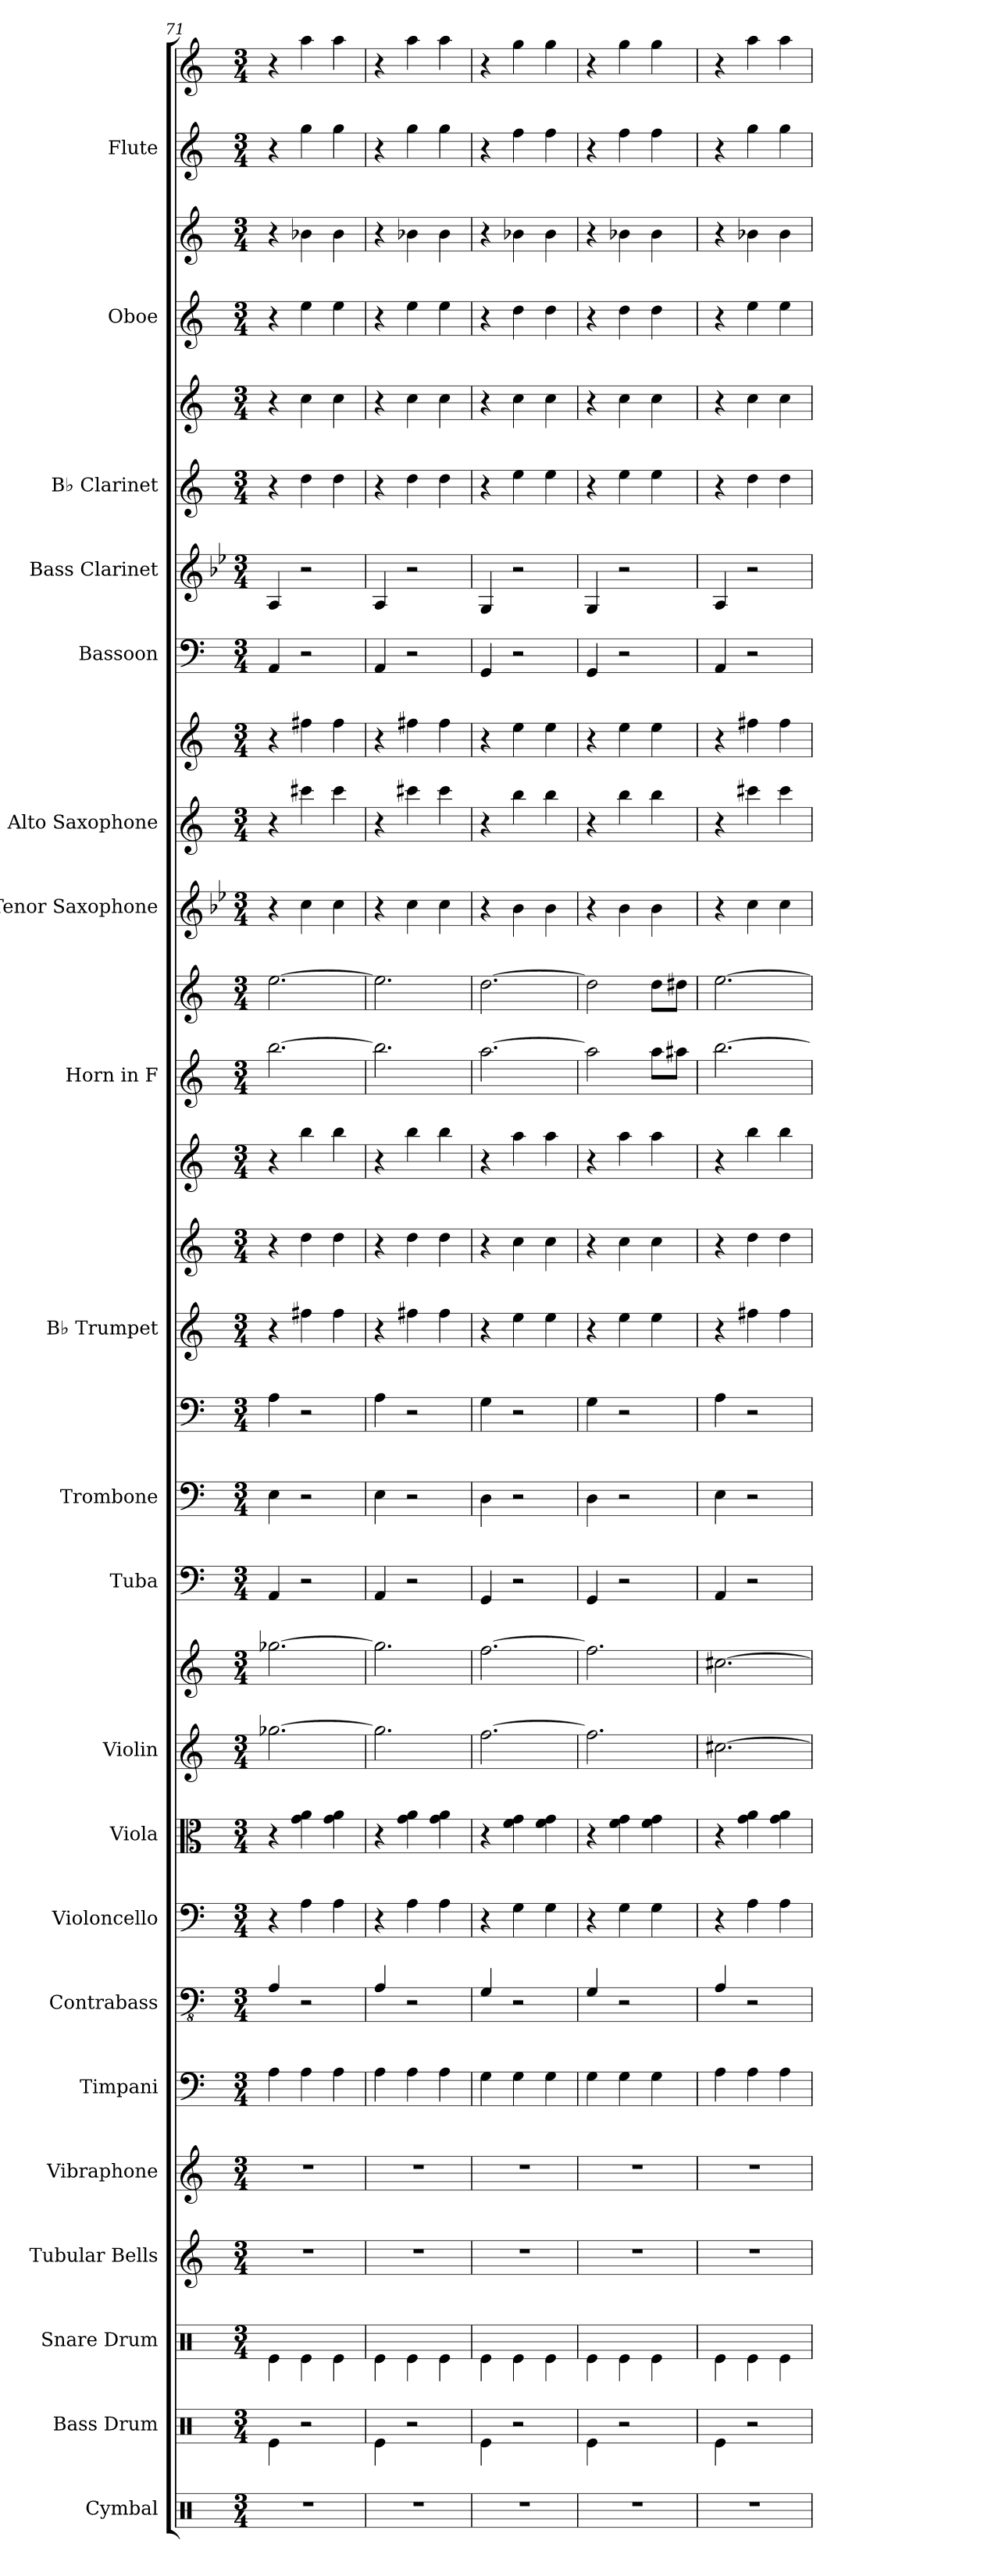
**kern	**kern	**kern	**kern	**kern	**kern	**kern	**kern	**kern	**kern	**kern	**kern	**kern	**kern	**kern	**kern	**kern	**kern	**kern	**kern	**kern	**kern	**kern	**kern	**kern	**kern	**kern	**kern	**kern	**kern
*part21	*part20	*part19	*part18	*part17	*part16	*part15	*part14	*part13	*part12	*part12	*part11	*part10	*part10	*part9	*part9	*part9	*part8	*part8	*part7	*part6	*part6	*part5	*part4	*part3	*part3	*part2	*part2	*part1	*part1
*staff30	*staff29	*staff28	*staff27	*staff26	*staff25	*staff24	*staff23	*staff22	*staff21	*staff20	*staff19	*staff18	*staff17	*staff16	*staff15	*staff14	*staff13	*staff12	*staff11	*staff10	*staff9	*staff8	*staff7	*staff6	*staff5	*staff4	*staff3	*staff2	*staff1
*I"Cymbal	*I"Bass Drum	*I"Snare Drum	*I"Tubular Bells	*I"Vibraphone	*I"Timpani	*I"Contrabass	*I"Violoncello	*I"Viola	*I"Violin	*	*I"Tuba	*I"Trombone	*	*I"B♭ Trumpet	*	*	*I"Horn in F	*	*I"Tenor Saxophone	*I"Alto Saxophone	*	*I"Bassoon	*I"Bass Clarinet	*I"B♭ Clarinet	*	*I"Oboe	*	*I"Flute	*
*I'Cym.	*I'B. Dr.	*I'Sn. Dr.	*I'Tu. Be.	*I'Vib.	*I'Timp.	*I'Cb.	*I'Vc.	*I'Vla.	*I'Vln.	*	*I'Tba.	*I'Tbn.	*	*I'B♭ Tpt.	*	*	*	*	*I'T. Sax.	*I'A. Sax.	*	*I'Bsn.	*I'B. Cl.	*I'B♭ Cl.	*	*I'Ob.	*	*I'Fl.	*
*clefX	*clefX	*clefX	*clefG2	*clefG2	*clefF4	*clefFv4	*clefF4	*clefC3	*clefG2	*clefG2	*clefF4	*clefF4	*clefF4	*clefG2	*clefG2	*clefG2	*clefG2	*clefG2	*clefG2	*clefG2	*clefG2	*clefF4	*clefG2	*clefG2	*clefG2	*clefG2	*clefG2	*clefG2	*clefG2
*	*	*	*	*	*	*ITrd7c12	*	*	*	*	*	*	*	*ITrd1c2	*ITrd1c2	*ITrd1c2	*ITrd4c7	*ITrd4c7	*ITrd8c14	*ITrd5c9	*ITrd5c9	*	*ITrd8c14	*ITrd1c2	*ITrd1c2	*	*	*	*
*k[]	*k[]	*k[]	*k[]	*k[]	*k[]	*k[]	*k[]	*k[]	*k[]	*k[]	*k[]	*k[]	*k[]	*k[b-e-]	*k[b-e-]	*k[b-e-]	*k[b-]	*k[b-]	*k[b-e-]	*k[b-e-a-]	*k[b-e-a-]	*k[]	*k[b-e-]	*k[b-e-]	*k[b-e-]	*k[]	*k[]	*k[]	*k[]
*M3/4	*M3/4	*M3/4	*M3/4	*M3/4	*M3/4	*M3/4	*M3/4	*M3/4	*M3/4	*M3/4	*M3/4	*M3/4	*M3/4	*M3/4	*M3/4	*M3/4	*M3/4	*M3/4	*M3/4	*M3/4	*M3/4	*M3/4	*M3/4	*M3/4	*M3/4	*M3/4	*M3/4	*M3/4	*M3/4
=71	=71	=71	=71	=71	=71	=71	=71	=71	=71	=71	=71	=71	=71	=71	=71	=71	=71	=71	=71	=71	=71	=71	=71	=71	=71	=71	=71	=71	=71
2.r	4Re\	4Re\	2.r	2.r	4A\	4AAA/	4r	4r	[2.gg-X\	[2.gg-X\	4AA/	4E\	4A\	4r	4r	4r	[2.ee\	[2.a\	4r	4r	4r	4AA/	4AA/	4r	4r	4r	4r	4r	4r
.	2r	4Re\	.	.	4A\	2r	4A\	4g\ 4a\	.	.	2r	2r	2r	4een\	4cc\	4aa\	.	.	4c\	4een\	4an\	2r	2r	4cc\	4b-\	4ee\	4b-X\	4gg\	4aa\
.	.	4Re\	.	.	4A\	.	4A\	4g\ 4a\	.	.	.	.	.	4ee\	4cc\	4aa\	.	.	4c\	4ee\	4a\	.	.	4cc\	4b-\	4ee\	4b-\	4gg\	4aa\
=72	=72	=72	=72	=72	=72	=72	=72	=72	=72	=72	=72	=72	=72	=72	=72	=72	=72	=72	=72	=72	=72	=72	=72	=72	=72	=72	=72	=72	=72
2.r	4Re\	4Re\	2.r	2.r	4A\	4AAA/	4r	4r	2.gg-\]	2.gg-\]	4AA/	4E\	4A\	4r	4r	4r	2.ee\]	2.a\]	4r	4r	4r	4AA/	4AA/	4r	4r	4r	4r	4r	4r
.	2r	4Re\	.	.	4A\	2r	4A\	4g\ 4a\	.	.	2r	2r	2r	4een\	4cc\	4aa\	.	.	4c\	4een\	4an\	2r	2r	4cc\	4b-\	4ee\	4b-X\	4gg\	4aa\
.	.	4Re\	.	.	4A\	.	4A\	4g\ 4a\	.	.	.	.	.	4ee\	4cc\	4aa\	.	.	4c\	4ee\	4a\	.	.	4cc\	4b-\	4ee\	4b-\	4gg\	4aa\
=73	=73	=73	=73	=73	=73	=73	=73	=73	=73	=73	=73	=73	=73	=73	=73	=73	=73	=73	=73	=73	=73	=73	=73	=73	=73	=73	=73	=73	=73
2.r	4Re\	4Re\	2.r	2.r	4G\	4GGG/	4r	4r	[2.ff\	[2.ff\	4GG/	4D\	4G\	4r	4r	4r	[2.dd\	[2.g\	4r	4r	4r	4GG/	4GG/	4r	4r	4r	4r	4r	4r
.	2r	4Re\	.	.	4G\	2r	4G\	4f\ 4g\	.	.	2r	2r	2r	4dd\	4b-\	4gg\	.	.	4B-\	4dd\	4g\	2r	2r	4dd\	4b-\	4dd\	4b-X\	4ff\	4gg\
.	.	4Re\	.	.	4G\	.	4G\	4f\ 4g\	.	.	.	.	.	4dd\	4b-\	4gg\	.	.	4B-\	4dd\	4g\	.	.	4dd\	4b-\	4dd\	4b-\	4ff\	4gg\
=74	=74	=74	=74	=74	=74	=74	=74	=74	=74	=74	=74	=74	=74	=74	=74	=74	=74	=74	=74	=74	=74	=74	=74	=74	=74	=74	=74	=74	=74
2.r	4Re\	4Re\	2.r	2.r	4G\	4GGG/	4r	4r	2.ff\]	2.ff\]	4GG/	4D\	4G\	4r	4r	4r	2dd\]	2g\]	4r	4r	4r	4GG/	4GG/	4r	4r	4r	4r	4r	4r
.	2r	4Re\	.	.	4G\	2r	4G\	4f\ 4g\	.	.	2r	2r	2r	4dd\	4b-\	4gg\	.	.	4B-\	4dd\	4g\	2r	2r	4dd\	4b-\	4dd\	4b-X\	4ff\	4gg\
.	.	4Re\	.	.	4G\	.	4G\	4f\ 4g\	.	.	.	.	.	4dd\	4b-\	4gg\	8dd\L	8g\L	4B-\	4dd\	4g\	.	.	4dd\	4b-\	4dd\	4b-\	4ff\	4gg\
.	.	.	.	.	.	.	.	.	.	.	.	.	.	.	.	.	8dd#X\J	8g#X\J	.	.	.	.	.	.	.	.	.	.	.
=75	=75	=75	=75	=75	=75	=75	=75	=75	=75	=75	=75	=75	=75	=75	=75	=75	=75	=75	=75	=75	=75	=75	=75	=75	=75	=75	=75	=75	=75
2.r	4Re\	4Re\	2.r	2.r	4A\	4AAA/	4r	4r	[2.cc#X\	[2.cc#X\	4AA/	4E\	4A\	4r	4r	4r	[2.ee\	[2.a\	4r	4r	4r	4AA/	4AA/	4r	4r	4r	4r	4r	4r
.	2r	4Re\	.	.	4A\	2r	4A\	4g\ 4a\	.	.	2r	2r	2r	4een\	4cc\	4aa\	.	.	4c\	4een\	4an\	2r	2r	4cc\	4b-\	4ee\	4b-X\	4gg\	4aa\
.	.	4Re\	.	.	4A\	.	4A\	4g\ 4a\	.	.	.	.	.	4ee\	4cc\	4aa\	.	.	4c\	4ee\	4a\	.	.	4cc\	4b-\	4ee\	4b-\	4gg\	4aa\
=	=	=	=	=	=	=	=	=	=	=	=	=	=	=	=	=	=	=	=	=	=	=	=	=	=	=	=	=	=
*-	*-	*-	*-	*-	*-	*-	*-	*-	*-	*-	*-	*-	*-	*-	*-	*-	*-	*-	*-	*-	*-	*-	*-	*-	*-	*-	*-	*-	*-
